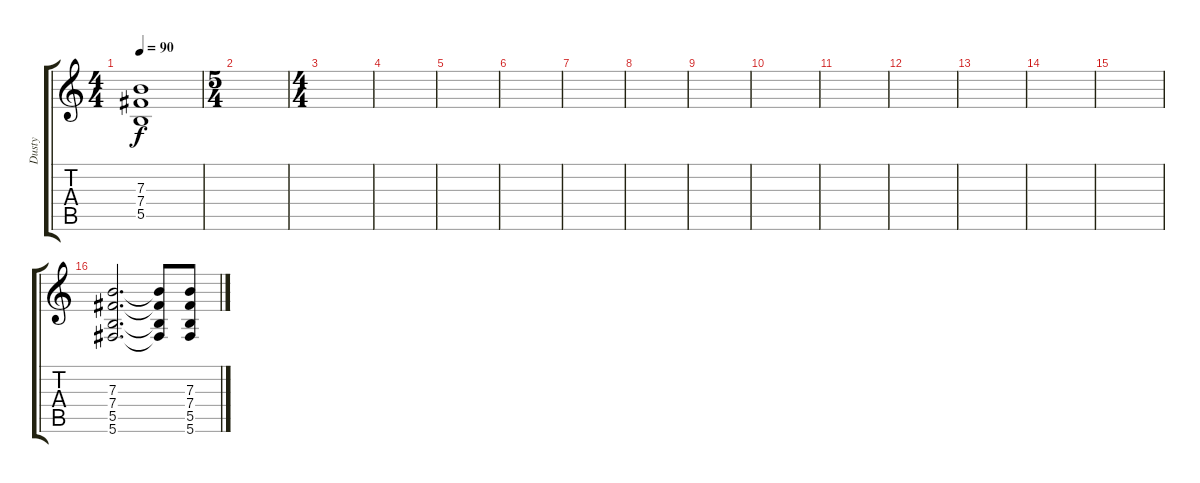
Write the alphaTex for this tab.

\track ("Dusty" "Dusty") {instrument distortionguitar}
\staff {score tabs}
\tuning (Db4 Ab3 E3 B2 Gb2 Db2) {hide}
\ts (4 4)
\tempo 90
\clef g2
\ks c
(7.3{t} 7.4{t} 5.5{t}).1{dy f} |
\ts (5 4)
|
\ts (4 4)
|
|
|
|
|
|
|
|
|
|
|
|
|
(7.3 7.4 5.5 5.6).2{d volume 4 instrument acousticguitarsteel} (7.3{t} 7.4{t} 5.5{t} 5.6{t}).8 (7.3 7.4 5.5 5.6).8
